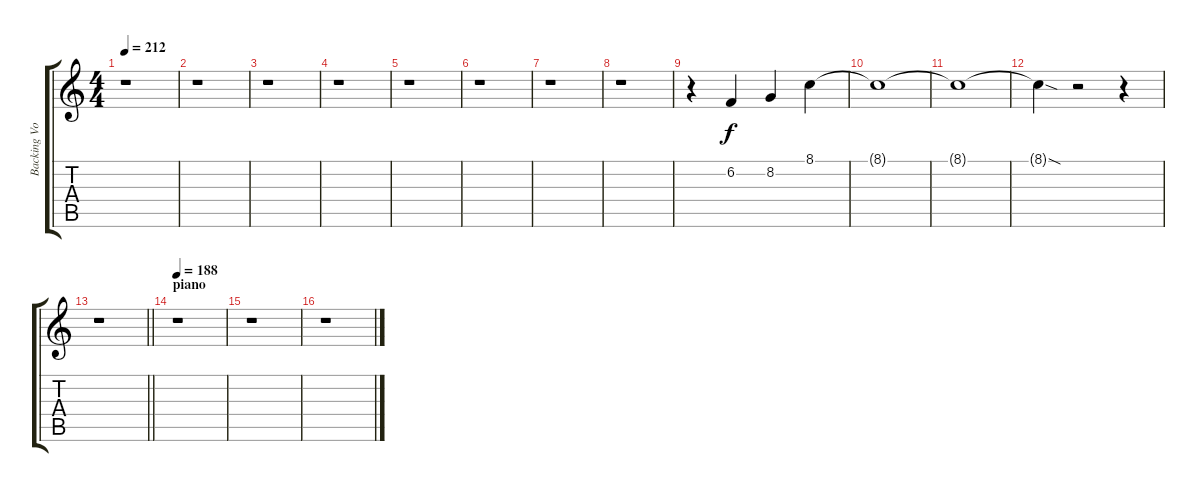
\track ("Backing Vocals" "Backing Vo") {instrument lead1square}
\staff {score tabs}
\tuning (E4 B3 G3 D3 A2 E2) {hide}
\ts (4 4)
\tempo 212
\clef g2
\ks c
r.1{dy f} |
r.1 |
r.1 |
r.1 |
r.1 |
r.1 |
r.1 |
r.1 |
r.4 6.2.4 8.2.4 8.1.4{volume 13} |
8.1{t}.1 |
8.1{t}.1 |
8.1{sod t}.4 r.2 r.4 |
\barLineRight lightlight
r.1 |
\section ("" "piano")
\tempo 188
r.1 |
r.1 |
r.1
